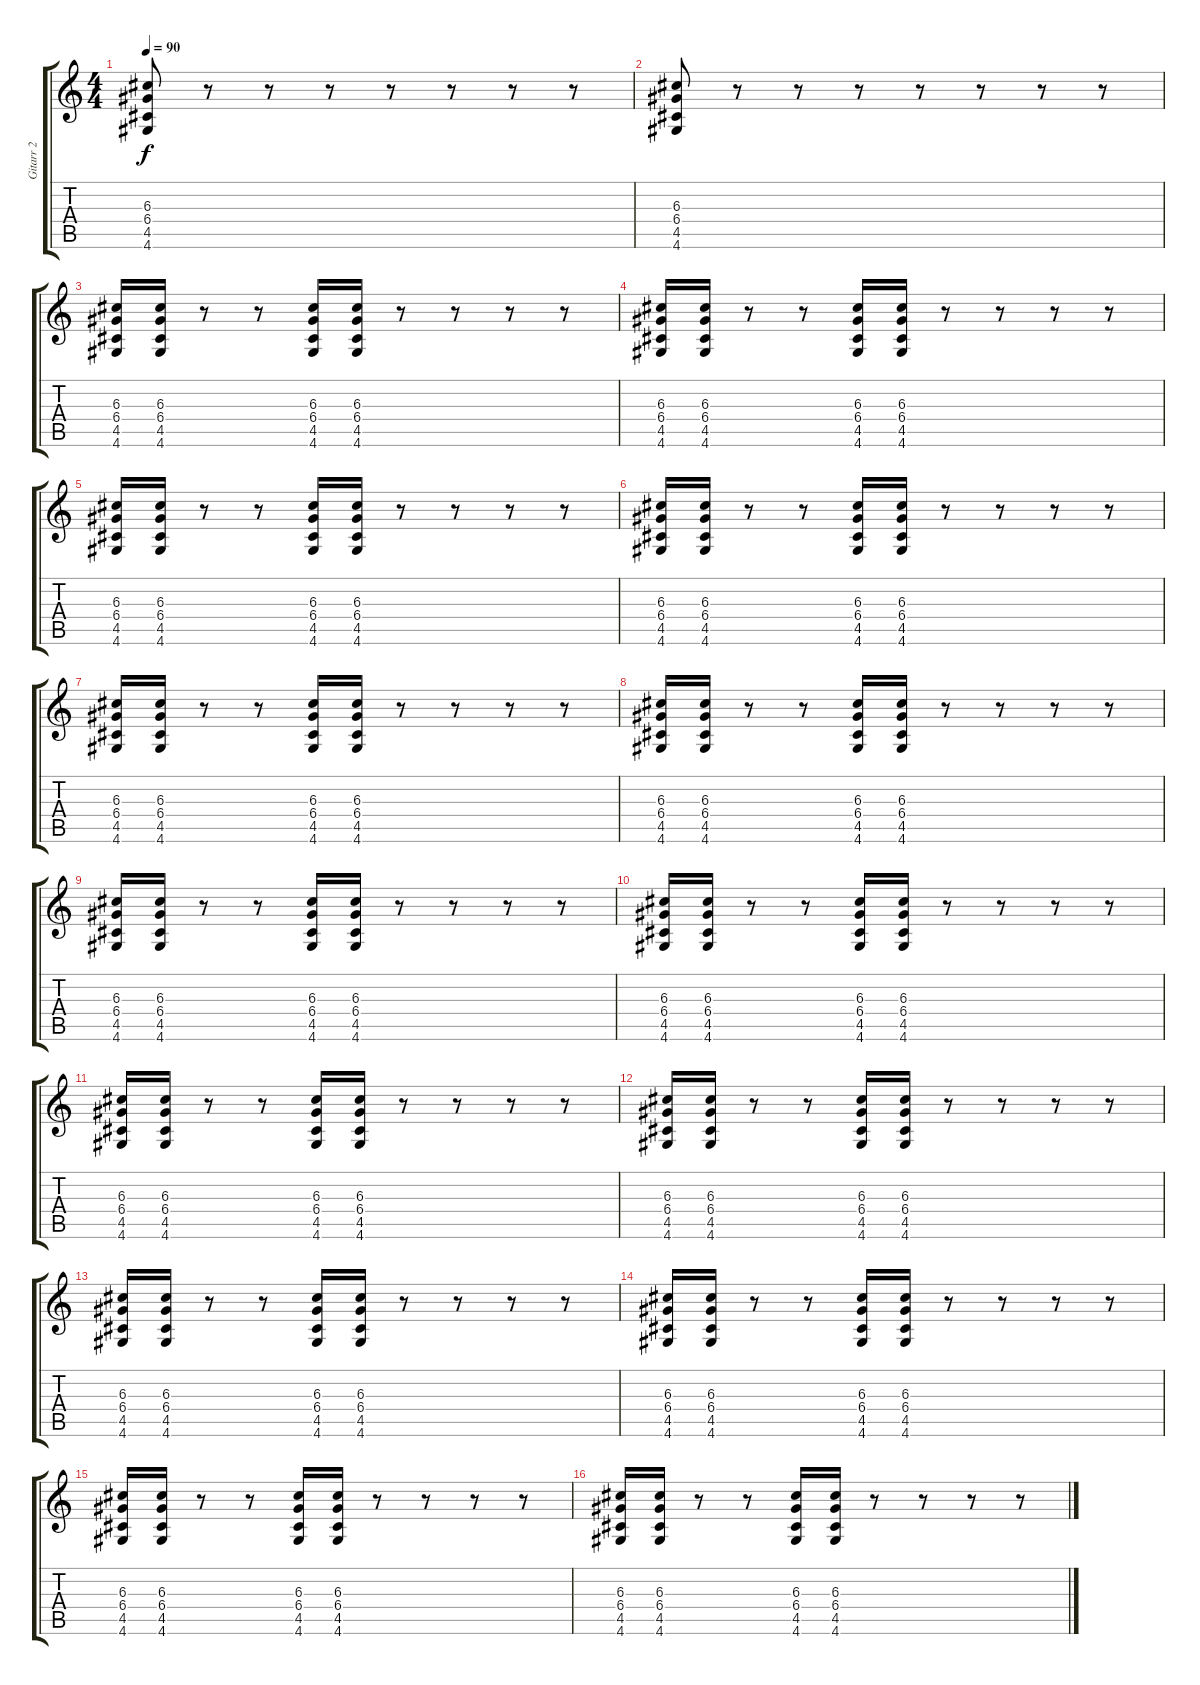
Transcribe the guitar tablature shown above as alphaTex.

\track ("Gitarr 2" "Gitarr 2") {instrument distortionguitar}
\staff {score tabs}
\tuning (E4 B3 G3 D3 A2 E2) {hide}
\ts (4 4)
\tempo 90
\clef g2
\ks c
(6.3 6.4 4.5 4.6).8{dy f instrument distortionguitar} r.8 r.8 r.8 r.8 r.8 r.8 r.8 |
(6.3 6.4 4.5 4.6).8 r.8 r.8 r.8 r.8 r.8 r.8 r.8 |
(6.3 6.4 4.5 4.6).16 (6.3 6.4 4.5 4.6).16 r.8 r.8 (6.3 6.4 4.5 4.6).16 (6.3 6.4 4.5 4.6).16 r.8 r.8 r.8 r.8 |
(6.3 6.4 4.5 4.6).16 (6.3 6.4 4.5 4.6).16 r.8 r.8 (6.3 6.4 4.5 4.6).16 (6.3 6.4 4.5 4.6).16 r.8 r.8 r.8 r.8 |
(6.3 6.4 4.5 4.6).16 (6.3 6.4 4.5 4.6).16 r.8 r.8 (6.3 6.4 4.5 4.6).16 (6.3 6.4 4.5 4.6).16 r.8 r.8 r.8 r.8 |
(6.3 6.4 4.5 4.6).16 (6.3 6.4 4.5 4.6).16 r.8 r.8 (6.3 6.4 4.5 4.6).16 (6.3 6.4 4.5 4.6).16 r.8 r.8 r.8 r.8 |
(6.3 6.4 4.5 4.6).16 (6.3 6.4 4.5 4.6).16 r.8 r.8 (6.3 6.4 4.5 4.6).16 (6.3 6.4 4.5 4.6).16 r.8 r.8 r.8 r.8 |
(6.3 6.4 4.5 4.6).16 (6.3 6.4 4.5 4.6).16 r.8 r.8 (6.3 6.4 4.5 4.6).16 (6.3 6.4 4.5 4.6).16 r.8 r.8 r.8 r.8 |
(6.3 6.4 4.5 4.6).16{volume 14} (6.3 6.4 4.5 4.6).16 r.8 r.8 (6.3 6.4 4.5 4.6).16 (6.3 6.4 4.5 4.6).16 r.8 r.8 r.8 r.8 |
(6.3 6.4 4.5 4.6).16 (6.3 6.4 4.5 4.6).16 r.8 r.8 (6.3 6.4 4.5 4.6).16 (6.3 6.4 4.5 4.6).16 r.8 r.8 r.8 r.8 |
(6.3 6.4 4.5 4.6).16 (6.3 6.4 4.5 4.6).16 r.8 r.8 (6.3 6.4 4.5 4.6).16 (6.3 6.4 4.5 4.6).16 r.8 r.8 r.8 r.8 |
(6.3 6.4 4.5 4.6).16 (6.3 6.4 4.5 4.6).16 r.8 r.8 (6.3 6.4 4.5 4.6).16 (6.3 6.4 4.5 4.6).16 r.8 r.8 r.8 r.8 |
(6.3 6.4 4.5 4.6).16 (6.3 6.4 4.5 4.6).16 r.8 r.8 (6.3 6.4 4.5 4.6).16 (6.3 6.4 4.5 4.6).16 r.8 r.8 r.8 r.8 |
(6.3 6.4 4.5 4.6).16 (6.3 6.4 4.5 4.6).16 r.8 r.8 (6.3 6.4 4.5 4.6).16 (6.3 6.4 4.5 4.6).16 r.8 r.8 r.8 r.8 |
(6.3 6.4 4.5 4.6).16 (6.3 6.4 4.5 4.6).16 r.8 r.8 (6.3 6.4 4.5 4.6).16 (6.3 6.4 4.5 4.6).16 r.8 r.8 r.8 r.8 |
(6.3 6.4 4.5 4.6).16 (6.3 6.4 4.5 4.6).16 r.8 r.8 (6.3 6.4 4.5 4.6).16 (6.3 6.4 4.5 4.6).16 r.8 r.8 r.8 r.8
